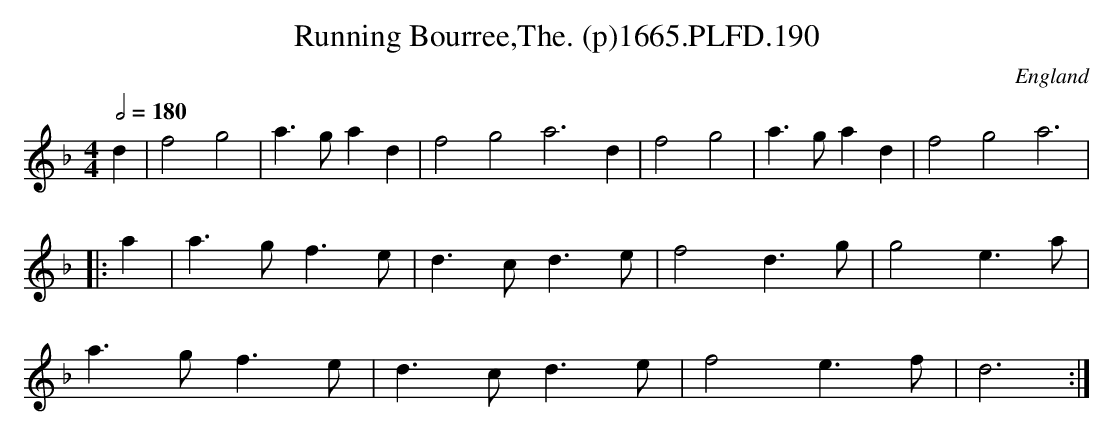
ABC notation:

X:1
T:Running Bourree,The. (p)1665.PLFD.190
M:4/4
L:1/4
Q:1/2=180
O:England
K:F
d|f2g2|a>gad|f2g2a3d|f2g2|a>gad|f2g2a3|
|:a|a>gf>e|d>cd>e|f2d>g|g2e>a|
a>gf>e|d>cd>e|f2e>f|d3:|
